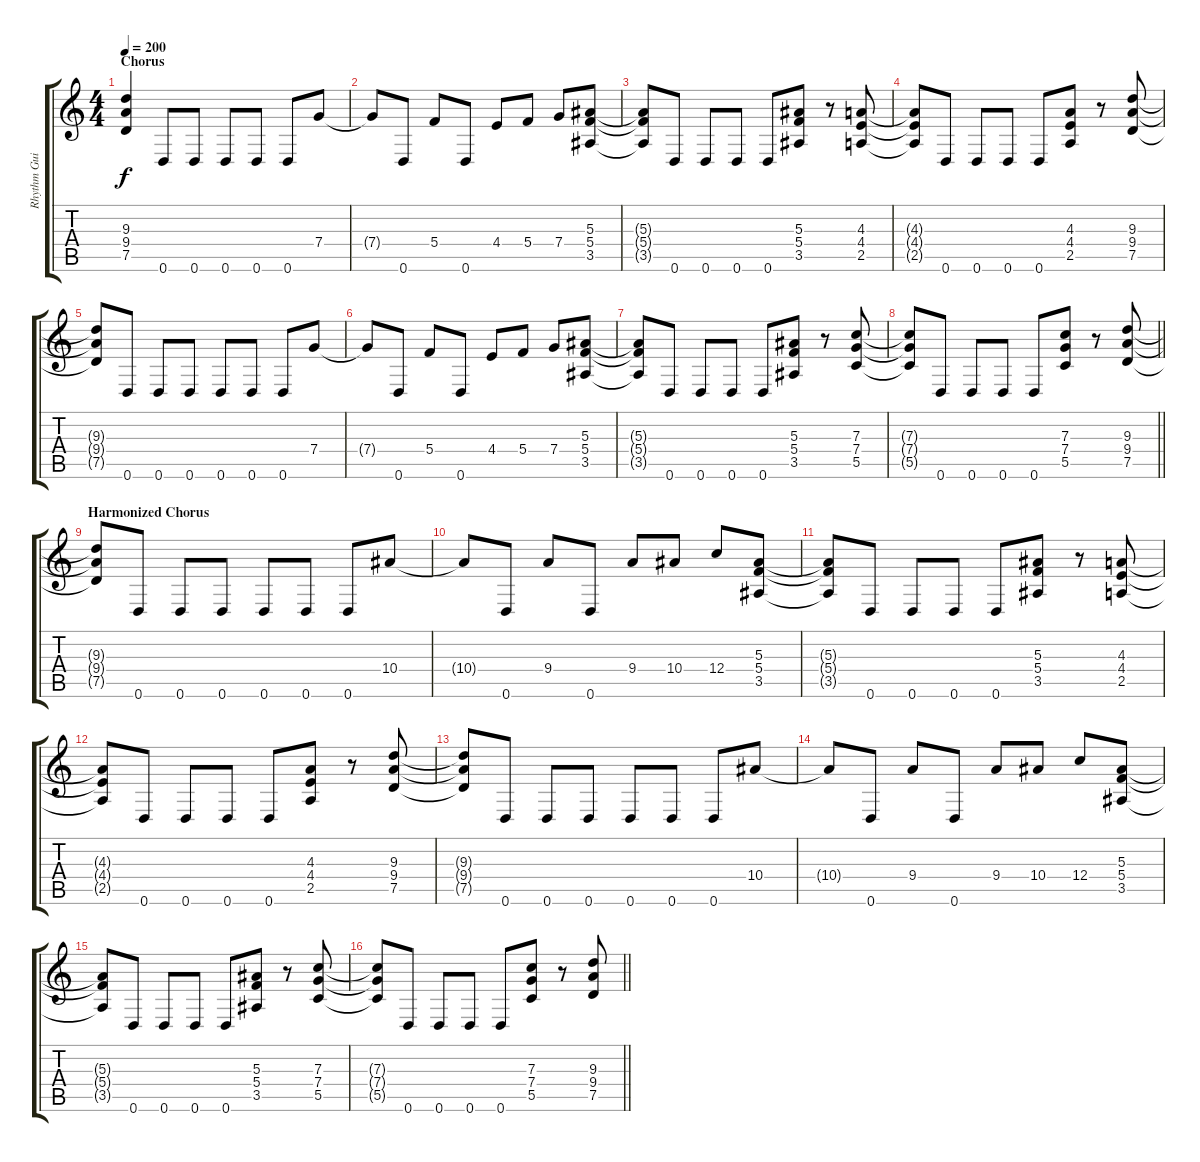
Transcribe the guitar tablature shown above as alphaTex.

\track ("Rhythm Guitar (Mike Martin)" "Rhythm Gui") {instrument distortionguitar}
\staff {score tabs}
\tuning (D4 A3 F3 C3 G2 D2) {hide}
\ts (4 4)
\section ("" "Chorus")
\tempo 200
\clef g2
\ks c
(9.3 9.4 7.5).4{dy f} 0.6.8 0.6.8 0.6.8 0.6.8 0.6.8 7.4.8 |
7.4{t}.8 0.6.8 5.4.8 0.6.8 4.4.8 5.4.8 7.4.8 (5.3 5.4 3.5).8 |
(5.3{t} 5.4{t} 3.5{t}).8 0.6.8 0.6.8 0.6.8 0.6.8 (5.3 5.4 3.5).8 r.8 (4.3 4.4 2.5).8 |
(4.3{t} 4.4{t} 2.5{t}).8 0.6.8 0.6.8 0.6.8 0.6.8 (4.3 4.4 2.5).8 r.8 (9.3 9.4 7.5).8 |
(9.3{t} 9.4{t} 7.5{t}).8 0.6.8 0.6.8 0.6.8 0.6.8 0.6.8 0.6.8 7.4.8 |
7.4{t}.8 0.6.8 5.4.8 0.6.8 4.4.8 5.4.8 7.4.8 (5.3 5.4 3.5).8 |
(5.3{t} 5.4{t} 3.5{t}).8 0.6.8 0.6.8 0.6.8 0.6.8 (5.3 5.4 3.5).8 r.8 (7.3 7.4 5.5).8 |
\barLineRight lightlight
(7.3{t} 7.4{t} 5.5{t}).8 0.6.8 0.6.8 0.6.8 0.6.8 (7.3 7.4 5.5).8 r.8 (9.3 9.4 7.5).8 |
\section ("" "Harmonized Chorus")
(9.3{t} 9.4{t} 7.5{t}).8 0.6.8 0.6.8 0.6.8 0.6.8 0.6.8 0.6.8 10.4.8 |
10.4{t}.8 0.6.8 9.4.8 0.6.8 9.4.8 10.4.8 12.4.8 (5.3 5.4 3.5).8 |
(5.3{t} 5.4{t} 3.5{t}).8 0.6.8 0.6.8 0.6.8 0.6.8 (5.3 5.4 3.5).8 r.8 (4.3 4.4 2.5).8 |
(4.3{t} 4.4{t} 2.5{t}).8 0.6.8 0.6.8 0.6.8 0.6.8 (4.3 4.4 2.5).8 r.8 (9.3 9.4 7.5).8 |
(9.3{t} 9.4{t} 7.5{t}).8 0.6.8 0.6.8 0.6.8 0.6.8 0.6.8 0.6.8 10.4.8 |
10.4{t}.8 0.6.8 9.4.8 0.6.8 9.4.8 10.4.8 12.4.8 (5.3 5.4 3.5).8 |
(5.3{t} 5.4{t} 3.5{t}).8 0.6.8 0.6.8 0.6.8 0.6.8 (5.3 5.4 3.5).8 r.8 (7.3 7.4 5.5).8 |
\barLineRight lightlight
(7.3{t} 7.4{t} 5.5{t}).8 0.6.8 0.6.8 0.6.8 0.6.8 (7.3 7.4 5.5).8 r.8 (9.3 9.4 7.5).8
